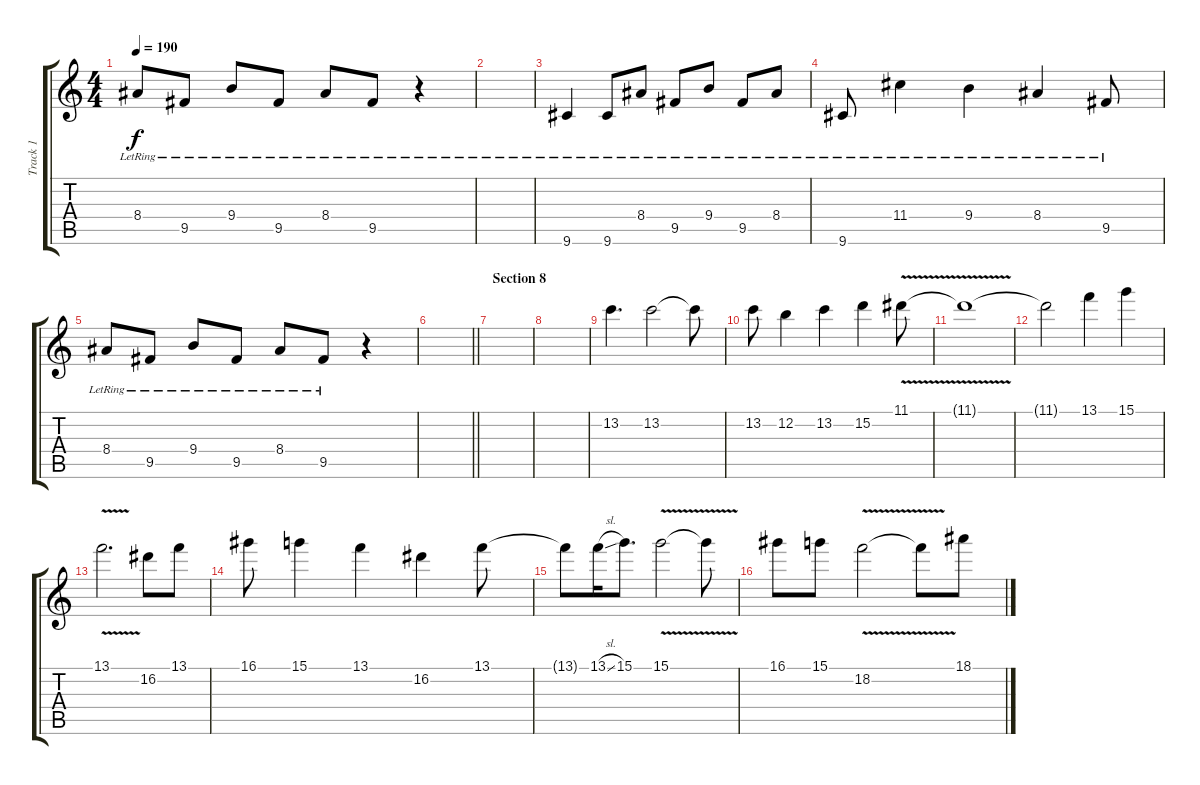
\track ("Track 1" "Track 1") {instrument acousticguitarsteel}
\staff {score tabs}
\tuning (E4 B3 G3 D3 A2 E2) {hide}
\ts (4 4)
\tempo 190
\clef g2
\ks c
8.4{lr}.8{dy f} 9.5{lr}.8 9.4{lr}.8 9.5{lr}.8 8.4{lr}.8 9.5{lr}.8 r.4 |
|
9.6{lr}.4 9.6{lr}.8 8.4{lr}.8 9.5{lr}.8 9.4{lr}.8 9.5{lr}.8 8.4{lr}.8 |
9.6{lr}.8 11.4{lr}.4 9.4{lr}.4 8.4{lr}.4 9.5{lr}.8 |
8.4{lr}.8 9.5{lr}.8 9.4{lr}.8 9.5{lr}.8 8.4{lr}.8 9.5{lr}.8 r.4 |
\barLineRight lightlight
|
\section ("" "Section 8")
|
|
13.2.4{d instrument electricguitarjazz} 13.2.2 13.2{t}.8 |
13.2.8 12.2.4 13.2.4 15.2.4 11.1{v}.8 |
11.1{t}.1 |
11.1{t}.2 13.1.4 15.1.4 |
13.1{v}.2{d} 16.2.8 13.1.8 |
16.1.8 15.1.4 13.1.4 16.2.4 13.1.8 |
13.1{t}.8 13.1{sl}.16 15.1.8{d} 15.1{v}.2 15.1{t}.8 |
16.1.8 15.1.8 18.2{v}.2 18.2{t}.8 18.1.8
